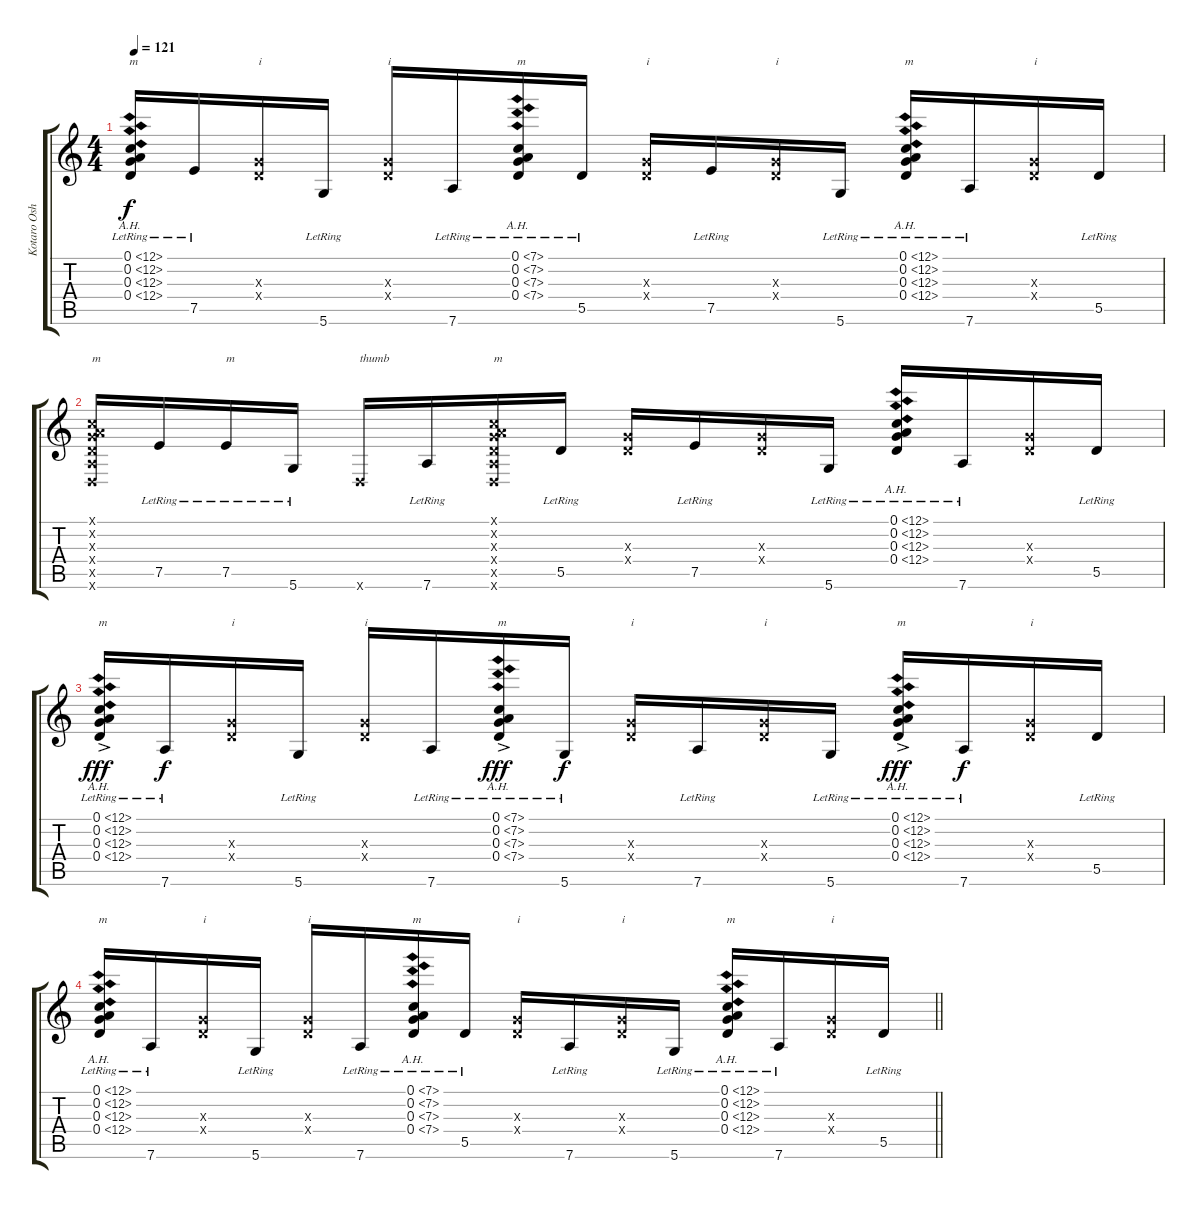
\track ("Kotaro Oshio" "Kotaro Osh") {instrument acousticguitarsteel}
\staff {score tabs}
\tuning (C4 A3 G3 D3 A2 D2) {hide}
\ts (4 4)
\tempo 121
\clef g2
\ks c
(0.1{ah 12 lr} 0.2{ah 12 lr} 0.3{ah 12 lr} 0.4{ah 12 lr}).16{txt "m" dy f} 7.5{lr}.16 (0.3{x} 0.4{x}).16{txt "i"} 5.6{lr}.16 (0.3{x} 0.4{x}).16{txt "i"} 7.6{lr}.16 (0.1{ah 7 lr} 0.2{ah 7 lr} 0.3{ah 7 lr} 0.4{ah 7 lr}).16{txt "m"} 5.5{lr}.16 (0.3{x} 0.4{x}).16{txt "i"} 7.5{lr}.16 (0.3{x} 0.4{x}).16{txt "i"} 5.6{lr}.16 (0.1{ah 12 lr} 0.2{ah 12 lr} 0.3{ah 12 lr} 0.4{ah 12 lr}).16{txt "m"} 7.6{lr}.16 (0.3{x} 0.4{x}).16{txt "i"} 5.5{lr}.16 |
(0.1{x} 0.2{x} 0.3{x} 0.4{x} 0.5{x} 0.6{x}).16{txt "m"} 7.5{lr}.16 7.5{lr}.16{txt "m"} 5.6{lr}.16 0.6{x}.16{txt "thumb"} 7.6{lr}.16 (0.1{x} 0.2{x} 0.3{x} 0.4{x} 0.5{x} 0.6{x}).16{txt "m"} 5.5{lr}.16 (0.3{x} 0.4{x}).16 7.5{lr}.16 (0.3{x} 0.4{x}).16 5.6{lr}.16 (0.1{ah 12 lr} 0.2{ah 12 lr} 0.3{ah 12 lr} 0.4{ah 12 lr}).16 7.6{lr}.16 (0.3{x} 0.4{x}).16 5.5{lr}.16 |
(0.1{ah 12 ac lr} 0.2{ah 12 lr} 0.3{ah 12 lr} 0.4{ah 12 lr}).16{txt "m" dy fff} 7.6{lr}.16{dy f} (0.3{x} 0.4{x}).16{txt "i"} 5.6{lr}.16 (0.3{x} 0.4{x}).16{txt "i"} 7.6{lr}.16 (0.1{ah 7 ac lr} 0.2{ah 7 lr} 0.3{ah 7 lr} 0.4{ah 7 lr}).16{txt "m" dy fff} 5.6{lr}.16{dy f} (0.3{x} 0.4{x}).16{txt "i"} 7.6{lr}.16 (0.3{x} 0.4{x}).16{txt "i"} 5.6{lr}.16 (0.1{ah 12 ac lr} 0.2{ah 12 lr} 0.3{ah 12 lr} 0.4{ah 12 lr}).16{txt "m" dy fff} 7.6{lr}.16{dy f} (0.3{x} 0.4{x}).16{txt "i"} 5.5{lr}.16 |
\barLineRight lightlight
(0.1{ah 12 lr} 0.2{ah 12 lr} 0.3{ah 12 lr} 0.4{ah 12 lr}).16{txt "m"} 7.6{lr}.16 (0.3{x} 0.4{x}).16{txt "i"} 5.6{lr}.16 (0.3{x} 0.4{x}).16{txt "i"} 7.6{lr}.16 (0.1{ah 7 lr} 0.2{ah 7 lr} 0.3{ah 7 lr} 0.4{ah 7 lr}).16{txt "m"} 5.5{lr}.16 (0.3{x} 0.4{x}).16{txt "i"} 7.6{lr}.16 (0.3{x} 0.4{x}).16{txt "i"} 5.6{lr}.16 (0.1{ah 12 lr} 0.2{ah 12 lr} 0.3{ah 12 lr} 0.4{ah 12 lr}).16{txt "m"} 7.6{lr}.16 (0.3{x} 0.4{x}).16{txt "i"} 5.5{lr}.16
